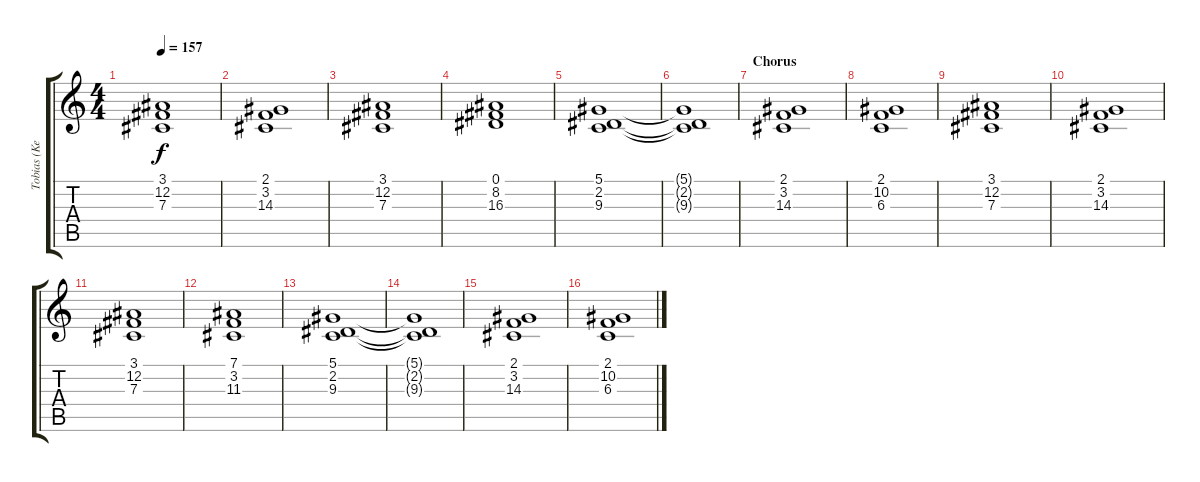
\track ("Tobias (Key)" "Tobias (Ke") {instrument choiraahs}
\staff {score tabs}
\tuning (Eb4 Bb3 Gb3 Db3 Ab2 Eb2) {hide}
\ts (4 4)
\tempo 157
\clef g2
\ks c
(3.1 12.2 7.3).1{dy f} |
(2.1 3.2 14.3).1 |
(3.1 12.2 7.3).1 |
(0.1 8.2 16.3).1 |
(5.1 2.2 9.3).1{volume 3} |
(5.1{t} 2.2{t} 9.3{t}).1 |
\section ("" "Chorus")
(2.1 3.2 14.3).1{volume 11} |
(2.1 10.2 6.3).1 |
(3.1 12.2 7.3).1 |
(2.1 3.2 14.3).1 |
(3.1 12.2 7.3).1 |
(7.1 3.2 11.3).1 |
(5.1 2.2 9.3).1{volume 4} |
(5.1{t} 2.2{t} 9.3{t}).1 |
(2.1 3.2 14.3).1{volume 11} |
(2.1 10.2 6.3).1
